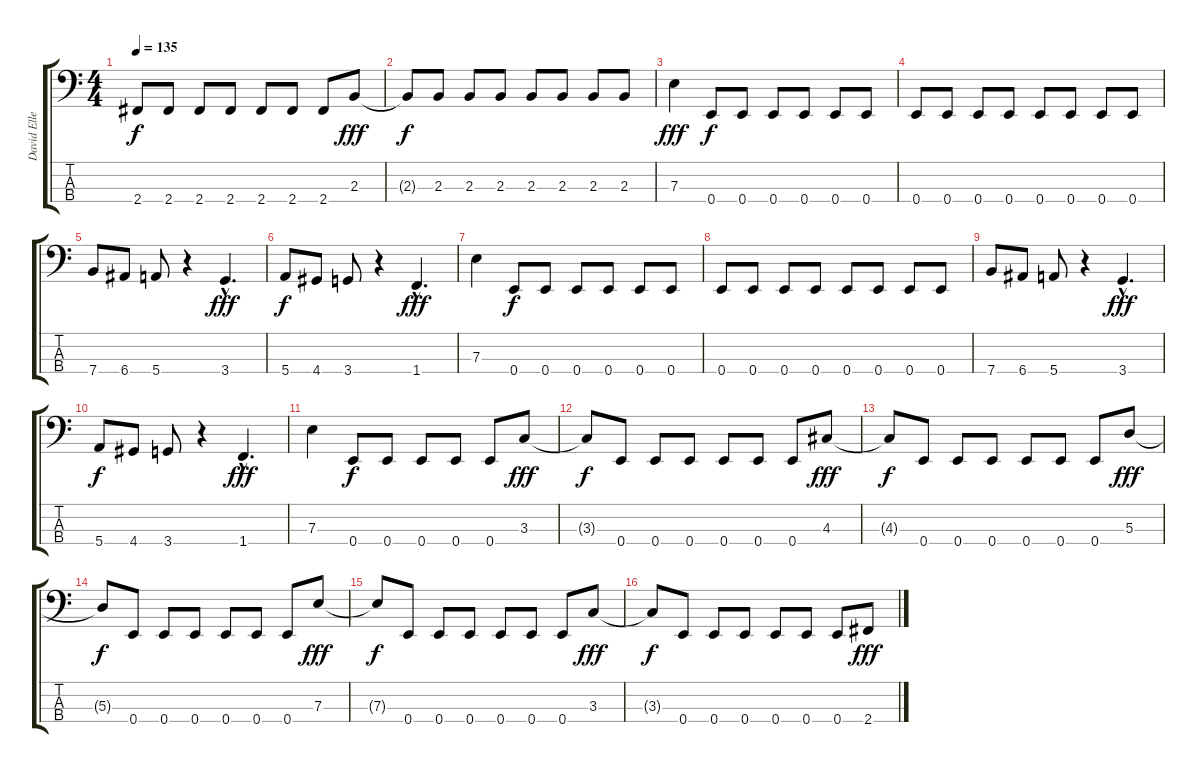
\track ("David Ellefson" "David Elle") {instrument acousticguitarnylon}
\staff {score tabs}
\tuning (G2 D2 A1 E1) {hide}
\ts (4 4)
\tempo 135
\clef f4
\ks c
2.4{t}.8{dy f} 2.4.8 2.4.8 2.4.8 2.4.8 2.4.8 2.4.8 2.3.8{dy fff} |
2.3{t}.8{dy f} 2.3.8 2.3.8 2.3.8 2.3.8 2.3.8 2.3.8 2.3.8 |
7.3.4{dy fff} 0.4.8{dy f} 0.4.8 0.4.8 0.4.8 0.4.8 0.4.8 |
0.4.8 0.4.8 0.4.8 0.4.8 0.4.8 0.4.8 0.4.8 0.4.8 |
7.4.8 6.4.8 5.4.8 r.4 3.4{hac}.4{d dy fff} |
5.4.8{dy f} 4.4.8 3.4.8 r.4 1.4{hac}.4{d dy fff} |
7.3.4 0.4.8{dy f} 0.4.8 0.4.8 0.4.8 0.4.8 0.4.8 |
0.4.8 0.4.8 0.4.8 0.4.8 0.4.8 0.4.8 0.4.8 0.4.8 |
7.4.8 6.4.8 5.4.8 r.4 3.4{hac}.4{d dy fff} |
5.4.8{dy f} 4.4.8 3.4.8 r.4 1.4{hac}.4{d dy fff} |
7.3.4 0.4.8{dy f} 0.4.8 0.4.8 0.4.8 0.4.8 3.3.8{dy fff} |
3.3{t}.8{dy f} 0.4.8 0.4.8 0.4.8 0.4.8 0.4.8 0.4.8 4.3.8{dy fff} |
4.3{t}.8{dy f} 0.4.8 0.4.8 0.4.8 0.4.8 0.4.8 0.4.8 5.3.8{dy fff} |
5.3{t}.8{dy f} 0.4.8 0.4.8 0.4.8 0.4.8 0.4.8 0.4.8 7.3.8{dy fff} |
7.3{t}.8{dy f} 0.4.8 0.4.8 0.4.8 0.4.8 0.4.8 0.4.8 3.3.8{dy fff} |
3.3{t}.8{dy f} 0.4.8 0.4.8 0.4.8 0.4.8 0.4.8 0.4.8 2.4.8{dy fff}
